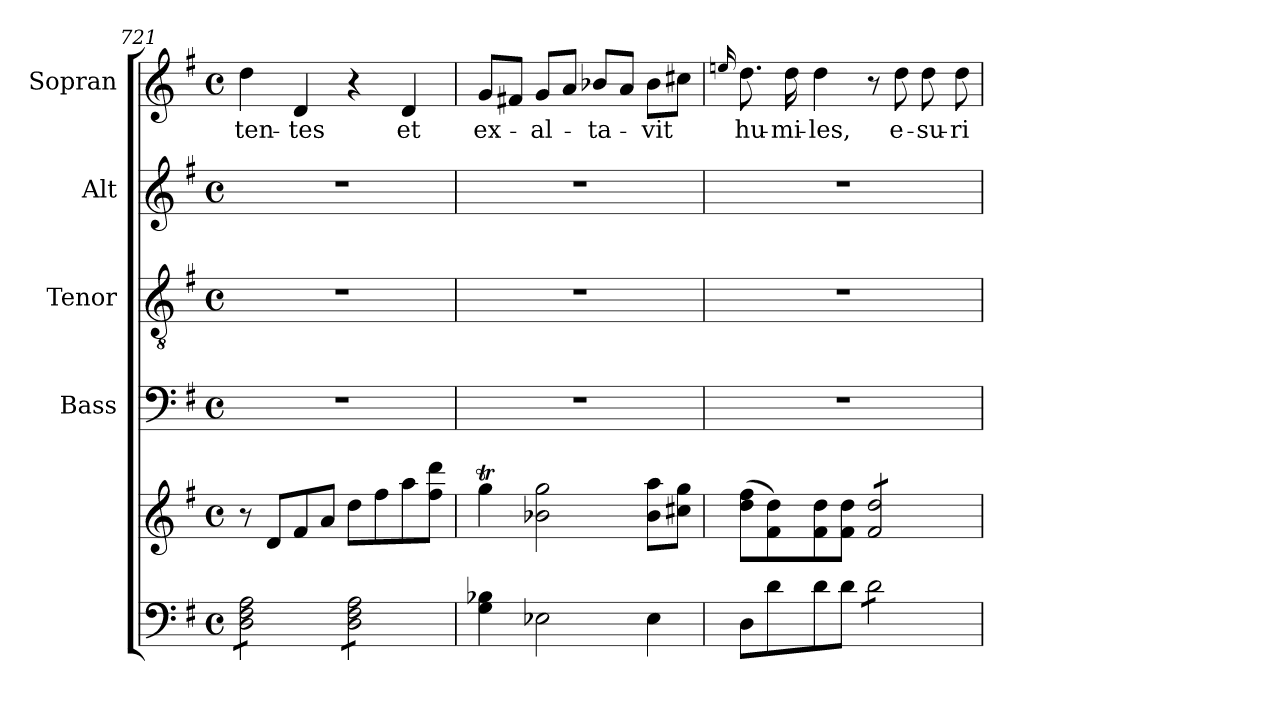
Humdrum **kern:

**kern	**kern	**kern	**kern	**kern	**kern	**text
*part5	*part5	*part4	*part3	*part2	*part1	*part1
*staff6	*staff5	*staff4	*staff3	*staff2	*staff1	*staff1
*	*	*I"Bass	*I"Tenor	*I"Alt	*I"Sopran	*
*	*	*I'B.	*I'T.	*I'A.	*I'S.	*
*clefF4	*clefG2	*clefF4	*clefGv2	*clefG2	*clefG2	*
*k[f#]	*k[f#]	*k[f#]	*k[f#]	*k[f#]	*k[f#]	*
*G:	*G:	*G:	*G:	*G:	*G:	*
*M4/4	*M4/4	*M4/4	*M4/4	*M4/4	*M4/4	*
*met(c)	*met(c)	*met(c)	*met(c)	*met(c)	*met(c)	*
=721	=721	=721	=721	=721	=721	=721
!	!	!	!	!	!	!LO:LY:b
*tremolo	*	*	*	*	*	*
8D\ 8F#\ 8A\L	8r	1r	1r	1r	4dd\	-ten-
8D\ 8F#\ 8A\	8d/L	.	.	.	.	.
!	!	!	!	!	!	!LO:LY:b
8D\ 8F#\ 8A\	8f#/	.	.	.	4d/	-tes
8D\ 8F#\ 8A\J	8a/J	.	.	.	.	.
8D\ 8F#\ 8A\L	8dd\L	.	.	.	4r	.
8D\ 8F#\ 8A\	8ff#\	.	.	.	.	.
!	!	!	!	!	!	!LO:LY:b
8D\ 8F#\ 8A\	8aa\	.	.	.	4d/	et
8D\ 8F#\ 8A\J	8ff#\ 8ddd\J	.	.	.	.	.
*Xtremolo	*	*	*	*	*	*
=722	=722	=722	=722	=722	=722	=722
!	!	!	!	!	!	!LO:LY:b
4G\ 4B-X\	4ggT\	1r	1r	1r	8g/L	ex-
.	.	.	.	.	8f#X/J	.
!	!	!	!	!	!	!LO:LY:b
2E-X\	2b-X\ 2gg\	.	.	.	8g/L	-al-
.	.	.	.	.	8a/J	.
!	!	!	!	!	!	!LO:LY:b
.	.	.	.	.	8b-X/L	-ta-
.	.	.	.	.	8a/J	.
!	!	!	!	!	!	!LO:LY:b
4E-\	8b-\ 8aa\L	.	.	.	8b-\L	-vit
.	8cc#X\ 8gg\J	.	.	.	8cc#X\J	.
=723	=723	=723	=723	=723	=723	=723
.	.	.	.	.	16qqeen/	.
!	!	!	!	!	!	!LO:LY:b
8D\L	(>8dd\ 8ff#\L	1r	1r	1r	8.dd\	hu-
8d\	8f#\ 8dd\)	.	.	.	.	.
!	!	!	!	!	!	!LO:LY:b
.	.	.	.	.	16dd\	-mi-
!	!	!	!	!	!	!LO:LY:b
8d\	8f#\ 8dd\	.	.	.	4dd\	-les,
8d\J	8f#\ 8dd\J	.	.	.	.	.
*tremolo	*	*	*	*	*	*
*	*tremolo	*	*	*	*	*
8d\L	8f#/ 8dd/L	.	.	.	8r	.
!	!	!	!	!	!	!LO:LY:b
8d\	8f#/ 8dd/	.	.	.	8dd\	e-
!	!	!	!	!	!	!LO:LY:b
8d\	8f#/ 8dd/	.	.	.	8dd\	-su-
!	!	!	!	!	!	!LO:LY:b
8d\J	8f#/ 8dd/J	.	.	.	8dd\	-ri-
*	*Xtremolo	*	*	*	*	*
*Xtremolo	*	*	*	*	*	*
=	=	=	=	=	=	=
*-	*-	*-	*-	*-	*-	*-
